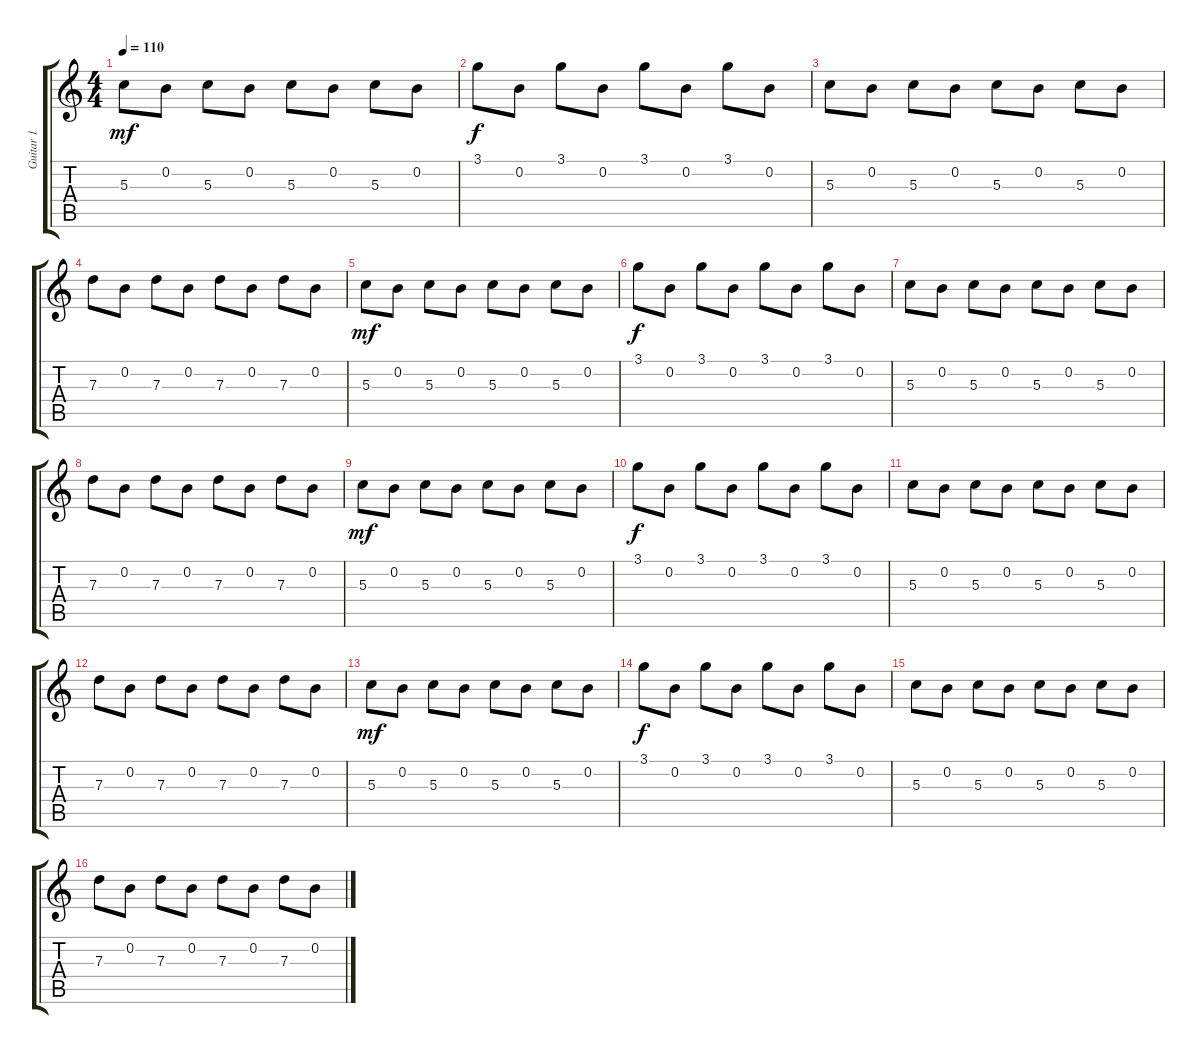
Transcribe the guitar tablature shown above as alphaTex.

\track ("Guitar 1" "Guitar 1") {instrument electricguitarclean}
\staff {score tabs}
\tuning (E4 B3 G3 D3 A2 E2) {hide}
\ts (4 4)
\tempo 110
\clef g2
\ks c
5.3.8{dy mf} 0.2.8 5.3.8 0.2.8 5.3.8 0.2.8 5.3.8 0.2.8 |
3.1.8{dy f} 0.2.8 3.1.8 0.2.8 3.1.8 0.2.8 3.1.8 0.2.8 |
5.3.8 0.2.8 5.3.8 0.2.8 5.3.8 0.2.8 5.3.8 0.2.8 |
7.3.8 0.2.8 7.3.8 0.2.8 7.3.8 0.2.8 7.3.8 0.2.8 |
5.3.8{dy mf} 0.2.8 5.3.8 0.2.8 5.3.8 0.2.8 5.3.8 0.2.8 |
3.1.8{dy f} 0.2.8 3.1.8 0.2.8 3.1.8 0.2.8 3.1.8 0.2.8 |
5.3.8 0.2.8 5.3.8 0.2.8 5.3.8 0.2.8 5.3.8 0.2.8 |
7.3.8 0.2.8 7.3.8 0.2.8 7.3.8 0.2.8 7.3.8 0.2.8 |
5.3.8{dy mf} 0.2.8 5.3.8 0.2.8 5.3.8 0.2.8 5.3.8 0.2.8 |
3.1.8{dy f} 0.2.8 3.1.8 0.2.8 3.1.8 0.2.8 3.1.8 0.2.8 |
5.3.8 0.2.8 5.3.8 0.2.8 5.3.8 0.2.8 5.3.8 0.2.8 |
7.3.8 0.2.8 7.3.8 0.2.8 7.3.8 0.2.8 7.3.8 0.2.8 |
5.3.8{dy mf} 0.2.8 5.3.8 0.2.8 5.3.8 0.2.8 5.3.8 0.2.8 |
3.1.8{dy f} 0.2.8 3.1.8 0.2.8 3.1.8 0.2.8 3.1.8 0.2.8 |
5.3.8 0.2.8 5.3.8 0.2.8 5.3.8 0.2.8 5.3.8 0.2.8 |
7.3.8 0.2.8 7.3.8 0.2.8 7.3.8 0.2.8 7.3.8 0.2.8
